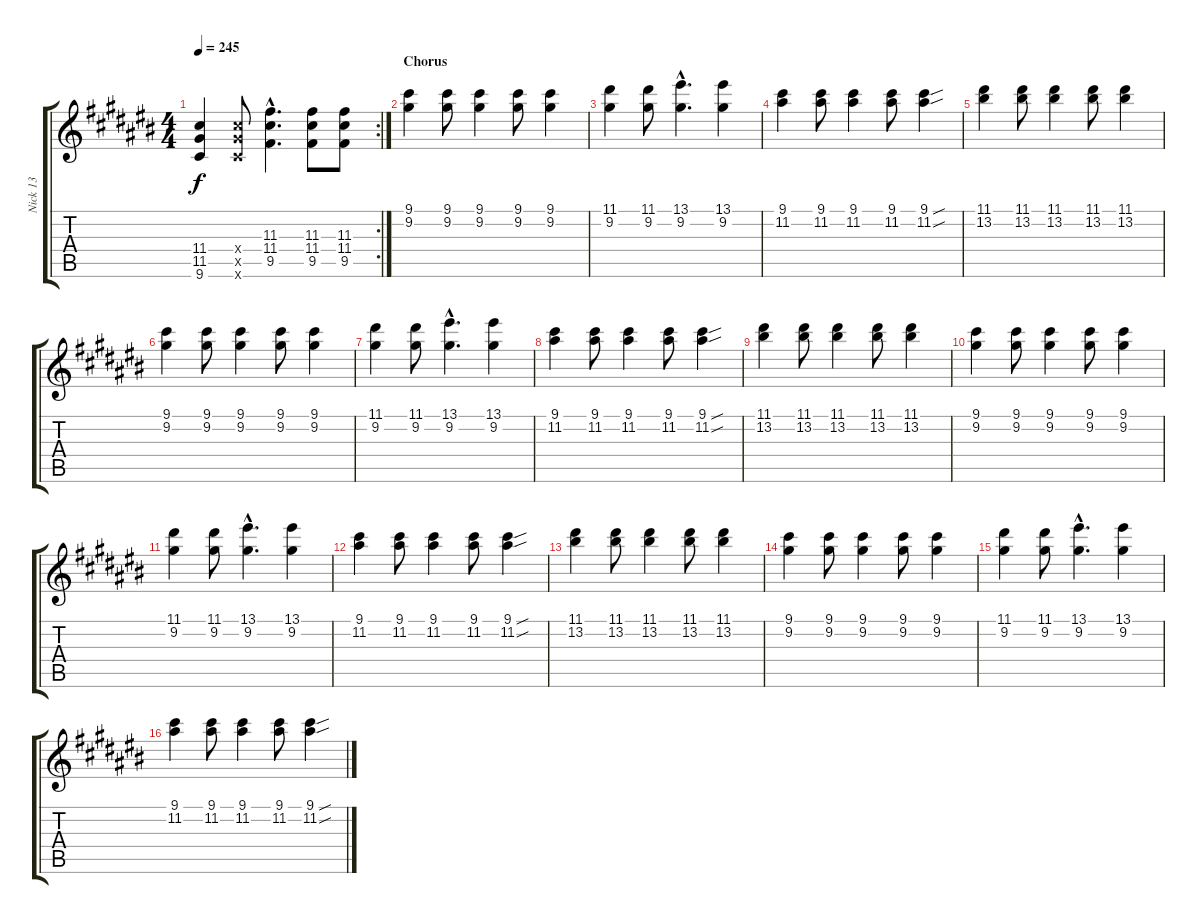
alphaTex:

\track ("Nick 13" "Nick 13") {instrument overdrivenguitar}
\staff {score tabs}
\tuning (E4 B3 G3 D3 A2 E2) {hide}
\rc 2
\ts (4 4)
\tempo 245
\clef g2
\ks c#
(11.4 11.5 9.6).4{dy f} (11.4{x} 11.5{x} 9.6{x}).8 (11.3{hac} 11.4{hac} 9.5{hac}).4{d} (11.3 11.4 9.5).8 (11.3 11.4 9.5).8 |
\section ("" "Chorus")
(9.1 9.2).4 (9.1 9.2).8 (9.1 9.2).4 (9.1 9.2).8 (9.1 9.2).4 |
(11.1 9.2).4 (11.1 9.2).8 (13.1{hac} 9.2{hac}).4{d} (13.1 9.2).4 |
(9.1 11.2).4 (9.1 11.2).8 (9.1 11.2).4 (9.1 11.2).8 (9.1{sou} 11.2{sou}).4 |
(11.1 13.2).4 (11.1 13.2).8 (11.1 13.2).4 (11.1 13.2).8 (11.1 13.2).4 |
(9.1 9.2).4 (9.1 9.2).8 (9.1 9.2).4 (9.1 9.2).8 (9.1 9.2).4 |
(11.1 9.2).4 (11.1 9.2).8 (13.1{hac} 9.2{hac}).4{d} (13.1 9.2).4 |
(9.1 11.2).4 (9.1 11.2).8 (9.1 11.2).4 (9.1 11.2).8 (9.1{sou} 11.2{sou}).4 |
(11.1 13.2).4 (11.1 13.2).8 (11.1 13.2).4 (11.1 13.2).8 (11.1 13.2).4 |
(9.1 9.2).4 (9.1 9.2).8 (9.1 9.2).4 (9.1 9.2).8 (9.1 9.2).4 |
(11.1 9.2).4 (11.1 9.2).8 (13.1{hac} 9.2{hac}).4{d} (13.1 9.2).4 |
(9.1 11.2).4 (9.1 11.2).8 (9.1 11.2).4 (9.1 11.2).8 (9.1{sou} 11.2{sou}).4 |
(11.1 13.2).4 (11.1 13.2).8 (11.1 13.2).4 (11.1 13.2).8 (11.1 13.2).4 |
(9.1 9.2).4 (9.1 9.2).8 (9.1 9.2).4 (9.1 9.2).8 (9.1 9.2).4 |
(11.1 9.2).4 (11.1 9.2).8 (13.1{hac} 9.2{hac}).4{d} (13.1 9.2).4 |
(9.1 11.2).4 (9.1 11.2).8 (9.1 11.2).4 (9.1 11.2).8 (9.1{sou} 11.2{sou}).4
